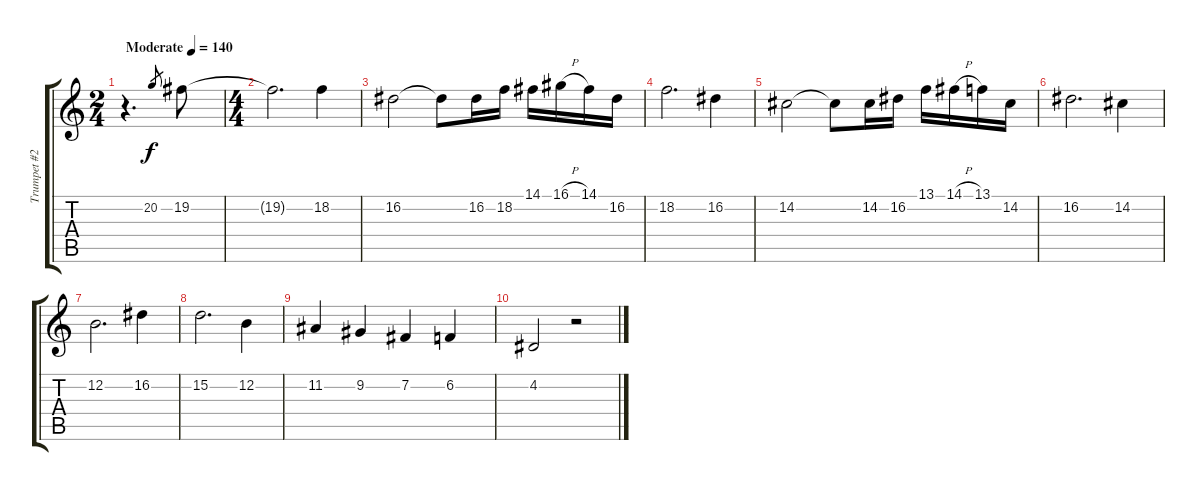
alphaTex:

\track ("Trumpet #2" "Trumpet #2") {instrument trumpet}
\staff {score tabs}
\tuning (E4 B3 G3 D3 A2 E2) {hide}
\ts (2 4)
\tempo (140 "Moderate")
\clef g2
\ks c
r.4{d dy f instrument trumpet} 20.2.8{gr} 19.2.8 |
\ts (4 4)
19.2{t}.2{d} 18.2.4 |
16.2.2 16.2{t}.8 16.2.16 18.2.16 14.1.16 16.1{h}.16 14.1.16 16.2.16 |
18.2.2{d} 16.2.4 |
14.2.2 14.2{t}.8 14.2.16 16.2.16 13.1.16 14.1{h}.16 13.1.16 14.2.16 |
16.2.2{d} 14.2.4 |
12.2.2{d} 16.2.4 |
15.2.2{d} 12.2.4 |
11.2.4 9.2.4 7.2.4 6.2.4 |
4.2.2 r.2
